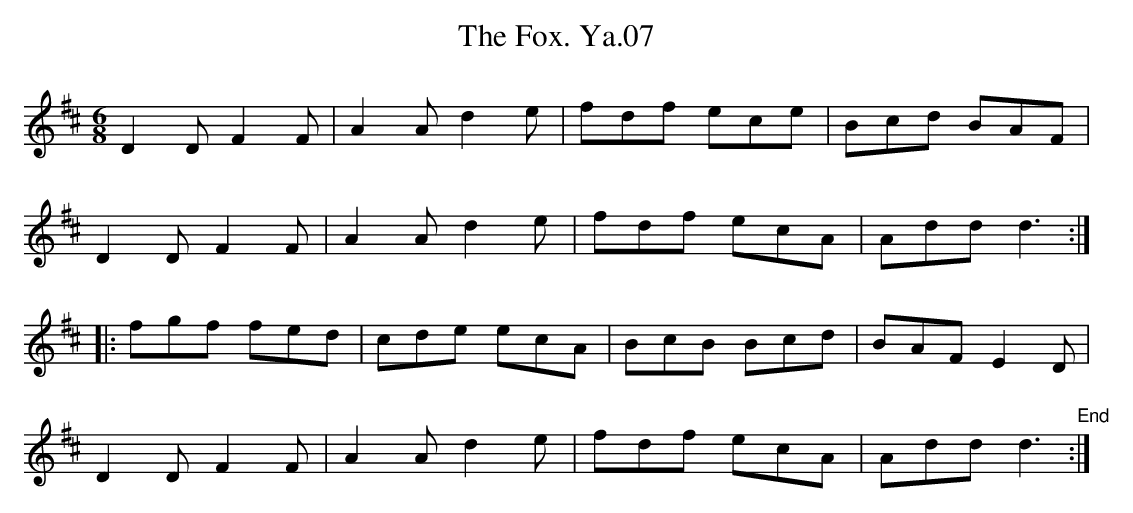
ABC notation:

X:1
T:Fox. Ya.07, The
L:1/8
M:6/8
K:D
D2D F2F|A2A d2e|fdf ece|Bcd BAF|
D2D F2F|A2A d2e|fdf ecA|Add d3:|
|:fgf fed|cde ecA|BcB Bcd|BAF E2D|
D2D F2F|A2A d2e|fdf ecA|Add d3"End":|
